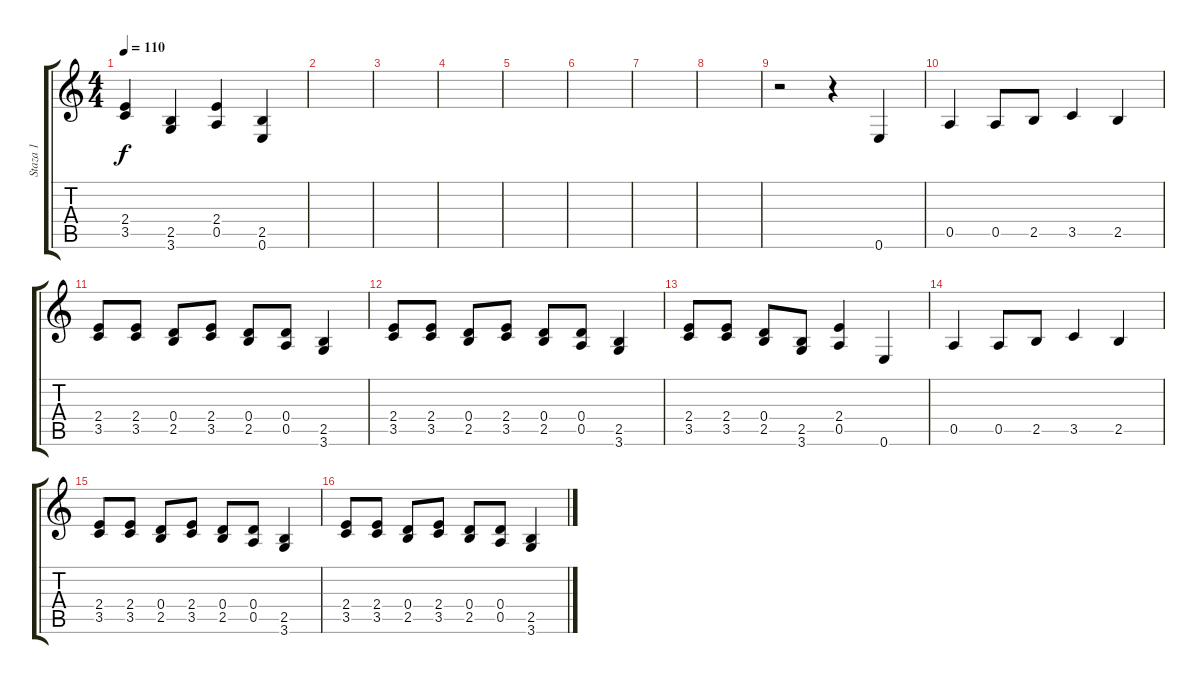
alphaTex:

\track ("Staza 1" "Staza 1") {instrument distortionguitar}
\staff {score tabs}
\tuning (E4 B3 G3 D3 A2 E2) {hide}
\ts (4 4)
\tempo 110
\clef g2
\ks c
(2.4 3.5).4{dy f} (2.5 3.6).4 (2.4 0.5).4 (2.5 0.6).4 |
|
|
|
|
|
|
|
r.2 r.4 0.6.4 |
0.5.4 0.5.8 2.5.8 3.5.4 2.5.4 |
(2.4 3.5).8 (2.4 3.5).8 (0.4 2.5).8 (2.4 3.5).8 (0.4 2.5).8 (0.4 0.5).8 (2.5 3.6).4 |
(2.4 3.5).8 (2.4 3.5).8 (0.4 2.5).8 (2.4 3.5).8 (0.4 2.5).8 (0.4 0.5).8 (2.5 3.6).4 |
(2.4 3.5).8 (2.4 3.5).8 (0.4 2.5).8 (2.5 3.6).8 (2.4 0.5).4 0.6.4 |
0.5.4 0.5.8 2.5.8 3.5.4 2.5.4 |
(2.4 3.5).8 (2.4 3.5).8 (0.4 2.5).8 (2.4 3.5).8 (0.4 2.5).8 (0.4 0.5).8 (2.5 3.6).4 |
(2.4 3.5).8 (2.4 3.5).8 (0.4 2.5).8 (2.4 3.5).8 (0.4 2.5).8 (0.4 0.5).8 (2.5 3.6).4
